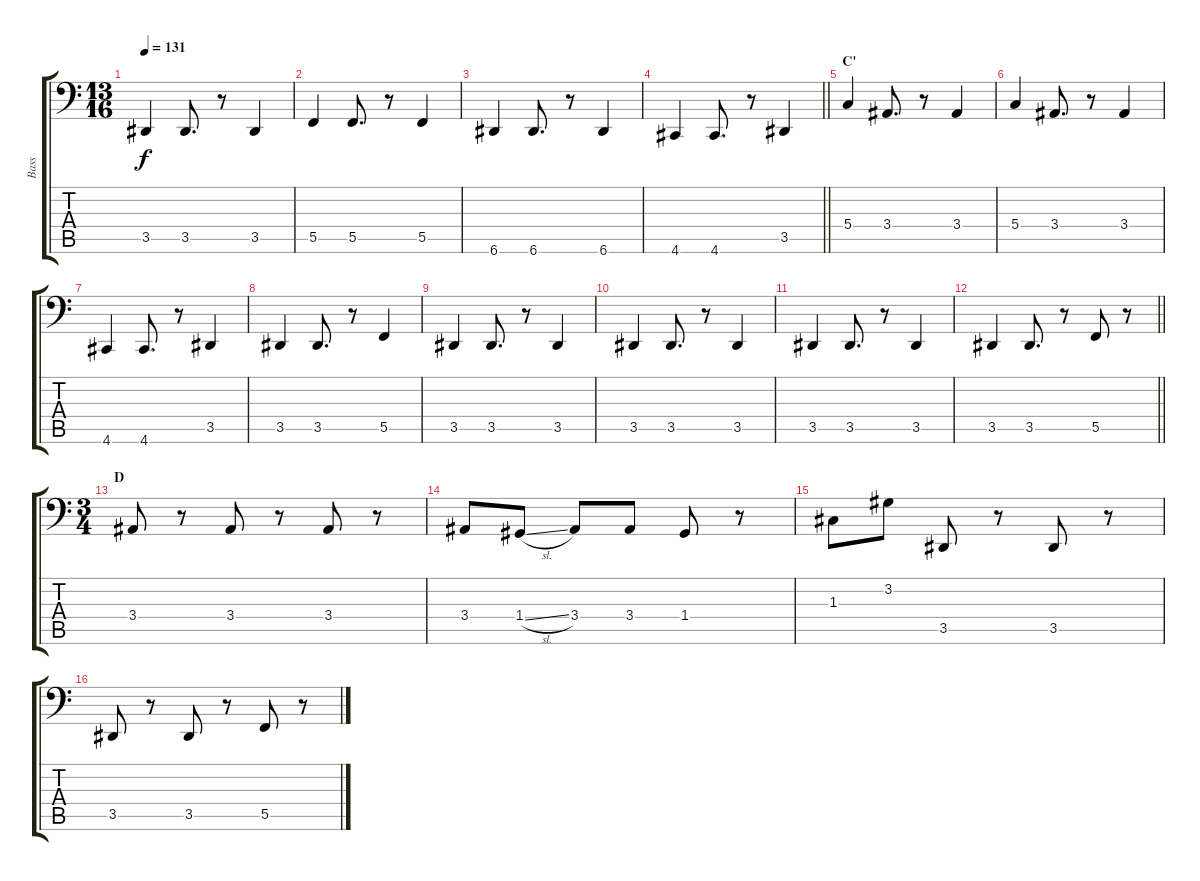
\track ("Bass" "Bass") {instrument electricbasspick}
\staff {score tabs}
\tuning (Bb2 F2 C2 G1 C1 A0) {hide}
\ts (13 16)
\tempo 131
\clef f4
\ks c
3.5.4{dy f} 3.5.8{d} r.8 3.5.4 |
5.5.4 5.5.8{d} r.8 5.5.4 |
6.6.4 6.6.8{d} r.8 6.6.4 |
\barLineRight lightlight
4.6.4 4.6.8{d} r.8 3.5.4 |
\section ("" "C'")
5.4.4 3.4.8{d} r.8 3.4.4 |
5.4.4 3.4.8{d} r.8 3.4.4 |
4.6.4 4.6.8{d} r.8 3.5.4 |
3.5.4 3.5.8{d} r.8 5.5.4 |
3.5.4 3.5.8{d} r.8 3.5.4 |
3.5.4 3.5.8{d} r.8 3.5.4 |
3.5.4 3.5.8{d} r.8 3.5.4 |
\barLineRight lightlight
3.5.4 3.5.8{d} r.8 5.5.8 r.8 |
\ts (3 4)
\section ("" "D")
3.4.8 r.8 3.4.8 r.8 3.4.8 r.8 |
3.4.8 1.4{sl}.8 3.4.8 3.4.8 1.4.8 r.8 |
1.3.8 3.2.8 3.5.8 r.8 3.5.8 r.8 |
3.5.8 r.8 3.5.8 r.8 5.5.8 r.8
